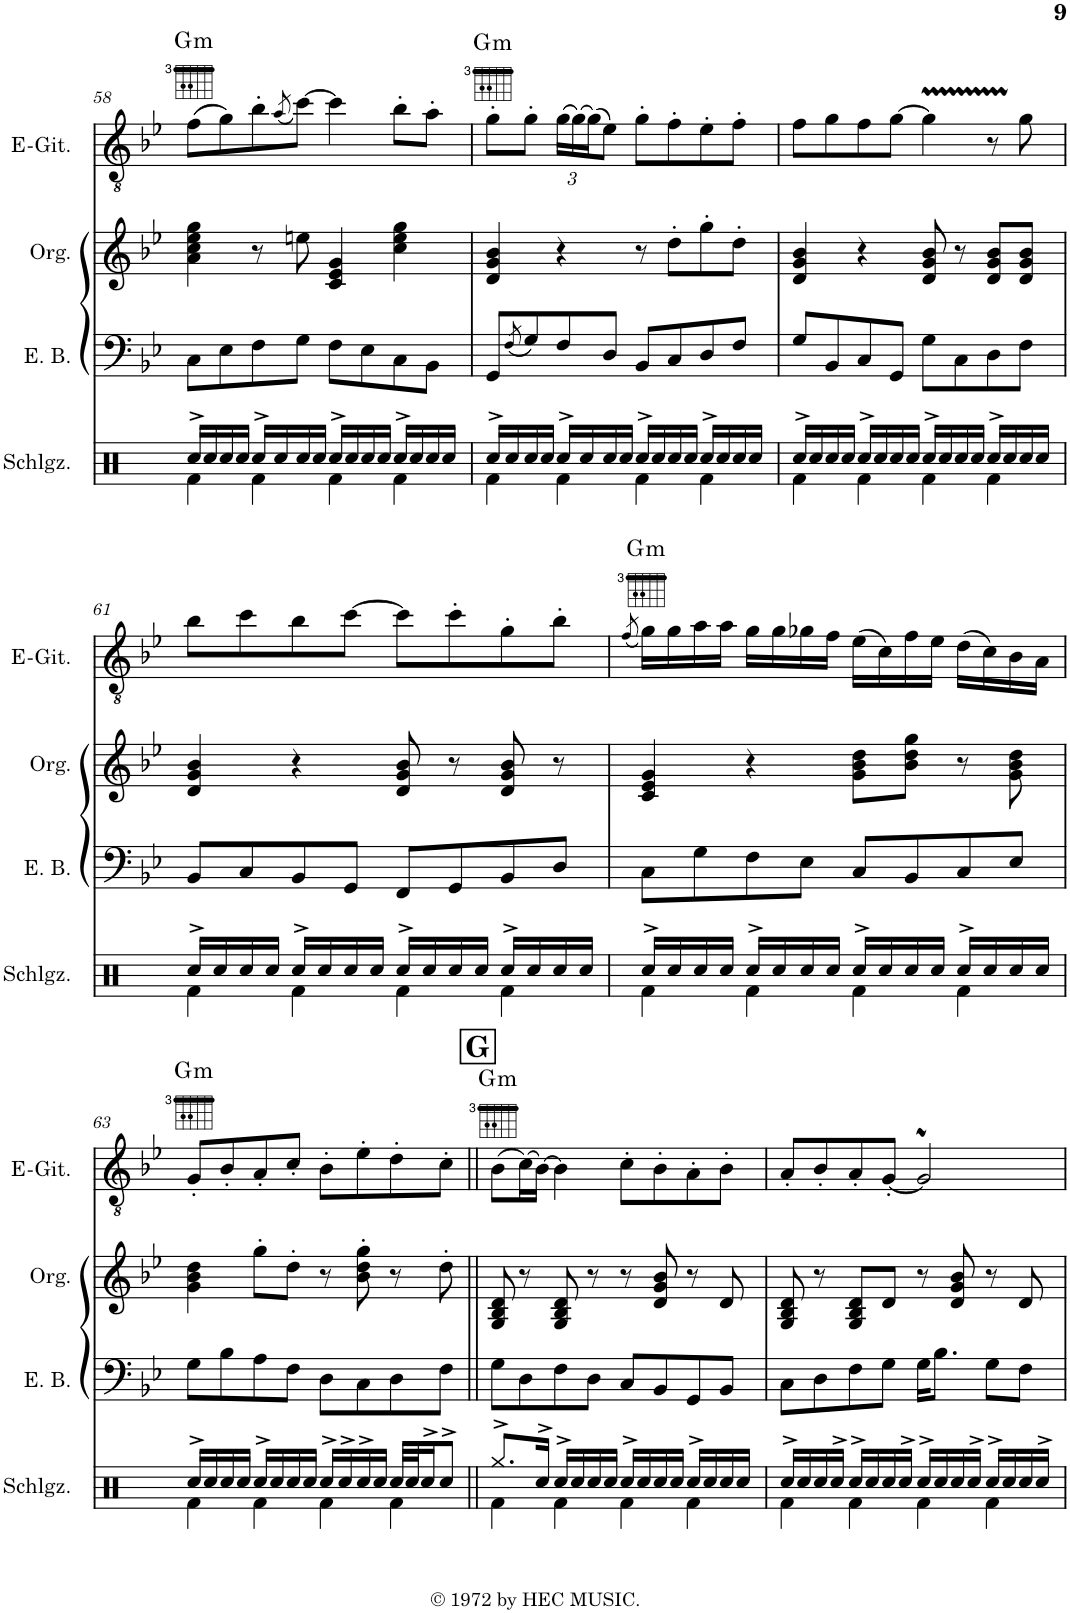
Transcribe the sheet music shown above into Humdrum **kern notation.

**kern	**kern	**kern	**harte
*part3	*part2	*part1	*part1
*staff3	*staff2	*staff1	*
*I"Elektrischer Bass	*I"Orgel	*I"Elektrische Gitarre	*
*I'E. B.	*I'Org.	*I'E-Git.	*
!!LO:PB:g=z
*clefF4	*clefG2	*clefGv2	*
*Trd7c12	*	*	*
*k[b-e-]	*k[b-e-]	*k[b-e-]	*
*M4/4	*M4/4	*M4/4	*
*met(c)	*met(c)	*met(c)	*
=58	=58	=58	=58
!	!	!	!LO:H:kt=m
8C\L	4a\ 4cc\ 4ee-\ 4gg\	(8f\L	G:min
8E-\	.	8g\)	.
8F\	8r	8b-'\	.
.	.	(8qa/	.
8G\J	8een\	[8cc\J)	.
8F\L	4c/ 4e-/ 4g/	4cc\]	.
8E-\	.	.	.
8C\	4cc\ 4ee\ 4gg\	8b-'\L	.
8BB-\J	.	8a'\J	.
=59	=59	=59	=59
!	!	!	!LO:H:kt=m
8GG/L	4d/ 4g/ 4b-/	8g'\L	G:min
(8qF/	.	.	.
8G/)	.	8g'\J	.
*	*	*Xbrackettup	*
8F/	4r	(24g\LL	.
.	.	(24g\)	.
.	.	(24g\J)	.
8D/J	.	8e-\J)	.
8BB-/L	8r	8g'\L	.
8C/	8dd'\L	8f'\	.
8D/	8gg'\	8e-'\	.
8F/J	8dd'\J	8f'\J	.
=60	=60	=60	=60
8G/L	4d/ 4g/ 4b-/	8f\L	.
8BB-/	.	8g\	.
8C/	4r	8f\	.
8GG/J	.	[8g\J	.
8G\L	8d/ 8g/ 8b-/	4g\]	.
8C\	8r	.	.
8D\	8d/ 8g/ 8b-/L	8r	.
8F\J	8d/ 8g/ 8b-/J	8g\	.
!!LO:LB:g=z
=61	=61	=61	=61
8BB-/L	4d/ 4g/ 4b-/	8b-\L	.
8C/	.	8cc\	.
8BB-/	4r	8b-\	.
8GG/J	.	[8cc\J	.
8FF/L	8d/ 8g/ 8b-/	8cc\L]	.
8GG/	8r	8cc'\	.
8BB-/	8d/ 8g/ 8b-/	8g'\	.
8D/J	8r	8b-'\J	.
=62	=62	=62	=62
.	.	(8qf/	.
!	!	!	!LO:H:kt=m
8C\L	4c/ 4e-/ 4g/	16g\LL)	G:min
.	.	16g\	.
8G\	.	16a\	.
.	.	16a\JJ	.
8F\	4r	16g\LL	.
.	.	16g\	.
8E-\J	.	16g-X\	.
.	.	16f\JJ	.
8C/L	8g\ 8b-\ 8dd\L	(16e-\LL	.
.	.	16c\)	.
8BB-/	8b-\ 8dd\ 8gg\J	16f\	.
.	.	16e-\JJ	.
8C/	8r	(16d\LL	.
.	.	16c\)	.
8E-/J	8g\ 8b-\ 8dd\	16B-\	.
.	.	16A\JJ	.
!!LO:LB:g=z
=63	=63	=63	=63
!	!	!	!LO:H:kt=m
8G\L	4g\ 4b-\ 4dd\	8G'/L	G:min
8B-\	.	8B-'/	.
8A\	8gg'\L	8A'/	.
8F\J	8dd'\J	8c'/J	.
8D\L	8r	8B-'\L	.
8C\	8b-\' 8dd\' 8gg\'	8e-'\	.
8D\	8r	8d'\	.
8F\J	8dd'\	8c'\J	.
=64||	=64||	=64||	=64||
!	!	!	!LO:H:kt=m
8G\L	8G/ 8B-/ 8d/	(8B-\L	G:min
8D\	8r	(16c\L)	.
.	.	[16B-\JJ)	.
8F\	8G/ 8B-/ 8d/	4B-\]	.
8D\J	8r	.	.
8C/L	8r	8c'\L	.
8BB-/	8d/ 8g/ 8b-/	8B-'\	.
8GG/	8r	8A'\	.
8BB-/J	8d/	8B-'\J	.
=65	=65	=65	=65
8C\L	8G/ 8B-/ 8d/	8A'/L	.
8D\	8r	8B-'/	.
8F\	8G/ 8B-/ 8d/L	8A'/	.
8G\J	8d/J	[8G'/J	.
16G\KL	8r	2G/]	.
8.B-\J	.	.	.
.	8d/ 8g/ 8b-/	.	.
8G\L	8r	.	.
8F\J	8d/	.	.
=	=	=	=
*-	*-	*-	*-
